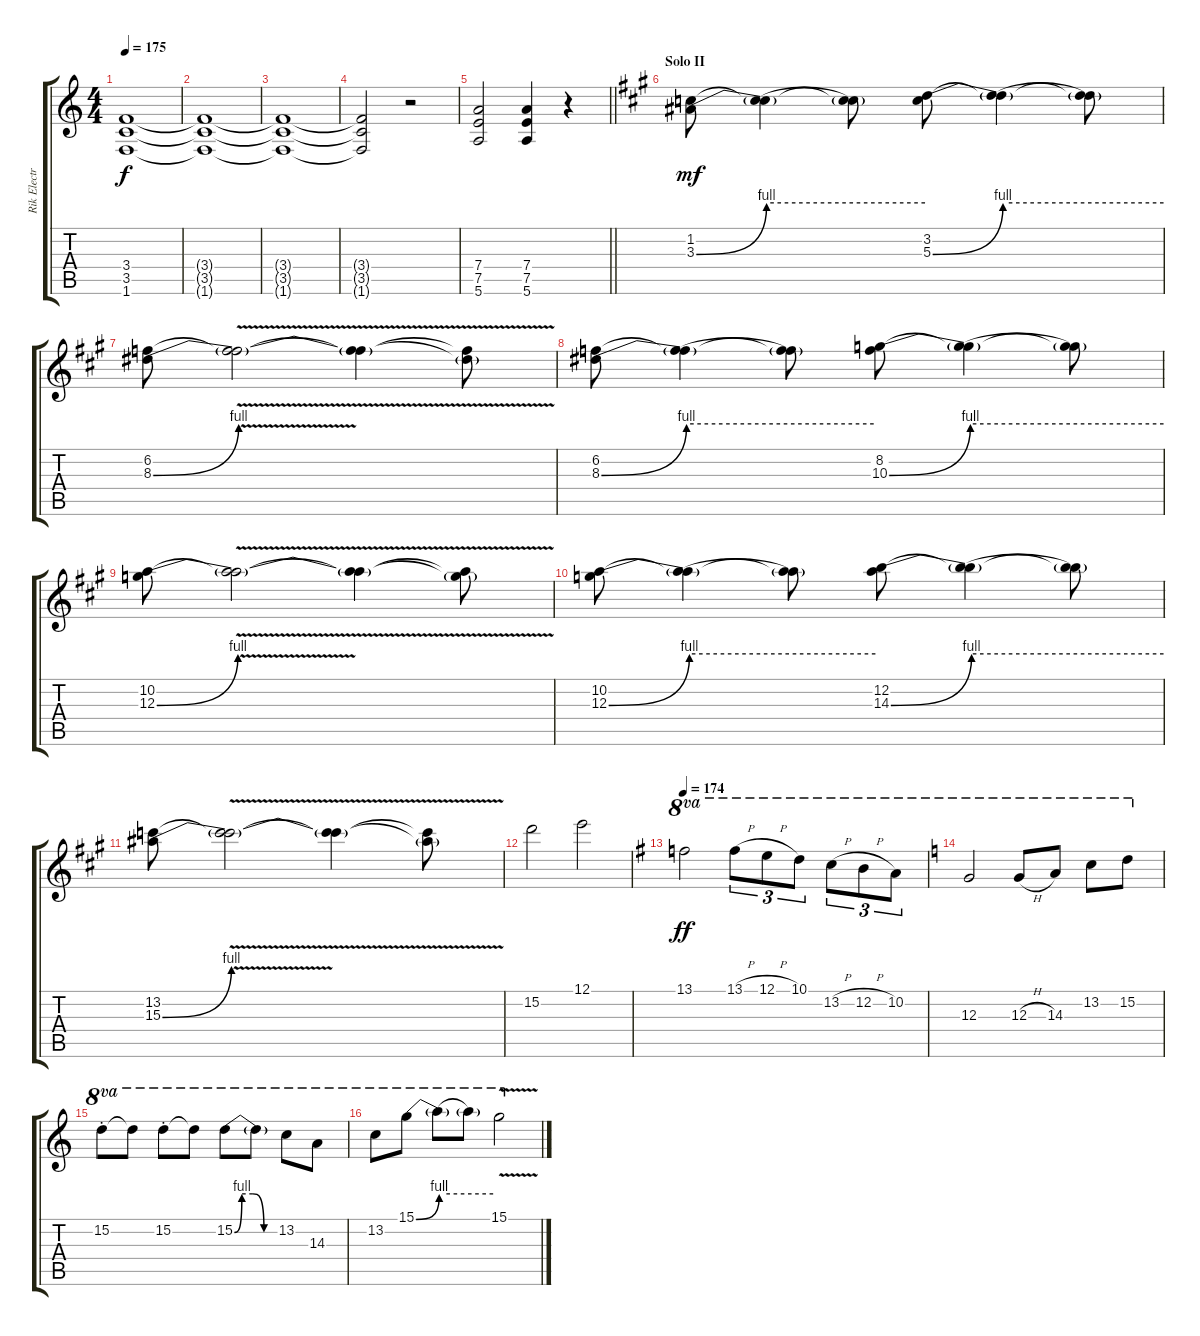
\track ("Rik Electric (Lead)" "Rik Electr") {instrument distortionguitar}
\staff {score tabs}
\tuning (E4 B3 G3 D3 A2 E2) {hide}
\ts (4 4)
\tempo 175
\clef g2
\ks c
(3.4 3.5 1.6).1{dy f} |
(3.4{t} 3.5{t} 1.6{t}).1 |
(3.4{t} 3.5{t} 1.6{t}).1 |
(3.4{t} 3.5{t} 1.6{t}).2 r.2 |
\barLineRight lightlight
(7.4 7.5 5.6).2{volume 13 instrument distortionguitar} (7.4 7.5 5.6).4 r.4 |
\section ("" "Solo II")
\ks a
(1.2 3.3{be (bend 0 0 60 4)}).8{dy mf} (1.2{t} 3.3{be (hold 0 4 60 4) t}).4 (1.2{t} 3.3{t}).8 (3.2 5.3{be (bend 0 0 60 4)}).8 (3.2{t} 5.3{be (hold 0 4 60 4) t}).4 (3.2{t} 5.3{t}).8 |
(6.2 8.3{be (bend 0 0 60 4)}).8 (6.2{v t} 8.3{v t}).2 (6.2{v t} 8.3{v t}).4 (6.2{v t} 8.3{v t}).8 |
(6.2 8.3{be (bend 0 0 60 4)}).8 (6.2{t} 8.3{be (hold 0 4 60 4) t}).4 (6.2{t} 8.3{t}).8 (8.2 10.3{be (bend 0 0 60 4)}).8 (8.2{t} 10.3{be (hold 0 4 60 4) t}).4 (8.2{t} 10.3{t}).8 |
(10.2 12.3{be (bend 0 0 60 4)}).8 (10.2{v t} 12.3{v t}).2 (10.2{v t} 12.3{v t}).4 (10.2{v t} 12.3{v t}).8 |
(10.2 12.3{be (bend 0 0 60 4)}).8 (10.2{t} 12.3{be (hold 0 4 60 4) t}).4 (10.2{t} 12.3{t}).8 (12.2 14.3{be (bend 0 0 60 4)}).8 (12.2{t} 14.3{be (hold 0 4 60 4) t}).4 (12.2{t} 14.3{t}).8 |
(13.2 15.3{be (bend 0 0 60 4)}).8 (13.2{v t} 15.3{v t}).2 (13.2{v t} 15.3{v t}).4 (13.2{v t} 15.3{v t}).8 |
15.2.2 12.1.2 |
\tempo 174
\ks g
13.1.2{ot 8va dy ff} 13.1{h}.8{tu (3 2) ot 8va} 12.1{h}.8{tu (3 2) ot 8va} 10.1.8{tu (3 2) ot 8va} 13.2{h}.8{tu (3 2) ot 8va} 12.2{h}.8{tu (3 2) ot 8va} 10.2.8{tu (3 2) ot 8va} |
\ks c
12.3.2{ot 8va} 12.3{h}.8{ot 8va} 14.3.8{ot 8va} 13.2.8{ot 8va} 15.2.8{ot 8va} |
15.2{st}.8{ot 8va} 15.2{t}.8{ot 8va} 15.2{st}.8{ot 8va} 15.2{t}.8{ot 8va} 15.2{be (custom 0 0 10 4 25 4 40 0 60 0)}.8{ot 8va} 15.2{t}.8{ot 8va} 13.2.8{ot 8va} 14.3.8{ot 8va} |
13.2.8{ot 8va} 15.1{be (bend 0 0 60 4)}.8{ot 8va} 15.1{be (hold 0 4 60 4) t}.8{ot 8va} 15.1{t}.8{ot 8va} 15.1{v}.2{ot 8va}
